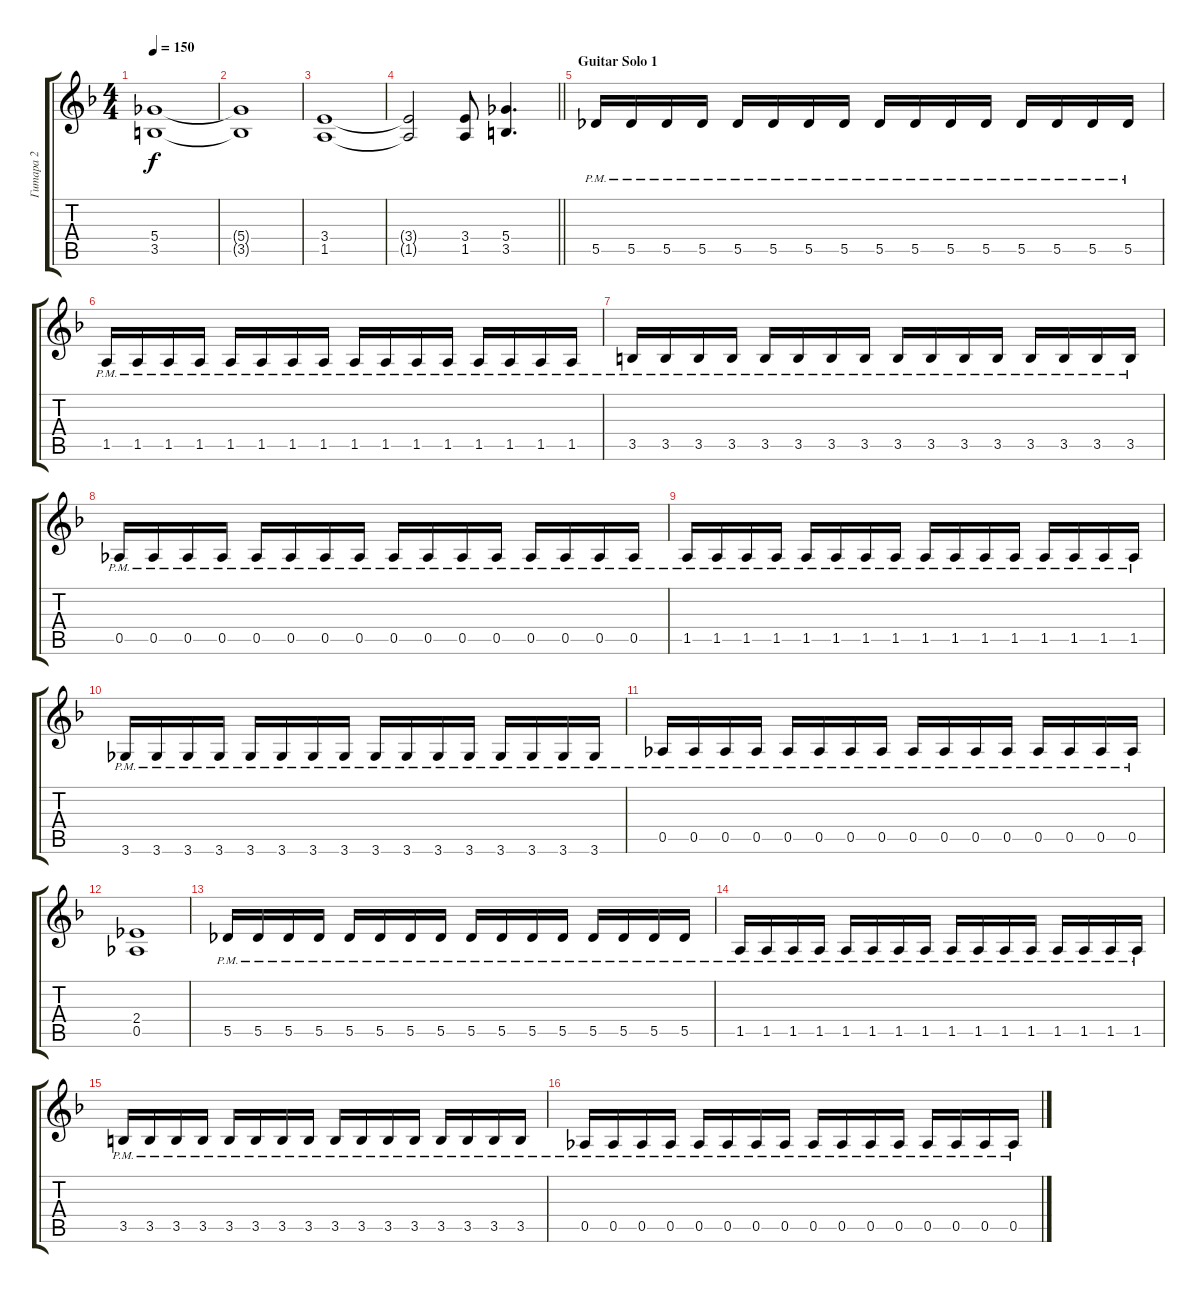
\track ("Гитара 2" "Гитара 2") {instrument distortionguitar}
\staff {score tabs}
\tuning (Eb4 Bb3 Gb3 Db3 Ab2 Eb2) {hide}
\ts (4 4)
\tempo 150
\clef g2
\ks dminor
(5.4 3.5).1{dy f} |
(5.4{t} 3.5{t}).1 |
(3.4 1.5).1 |
\barLineRight lightlight
(3.4{t} 1.5{t}).2 (3.4 1.5).8 (5.4 3.5).4{d} |
\section ("" "Guitar Solo 1")
5.5{pm}.16 5.5{pm}.16 5.5{pm}.16 5.5{pm}.16 5.5{pm}.16 5.5{pm}.16 5.5{pm}.16 5.5{pm}.16 5.5{pm}.16 5.5{pm}.16 5.5{pm}.16 5.5{pm}.16 5.5{pm}.16 5.5{pm}.16 5.5{pm}.16 5.5{pm}.16 |
1.5{pm}.16 1.5{pm}.16 1.5{pm}.16 1.5{pm}.16 1.5{pm}.16 1.5{pm}.16 1.5{pm}.16 1.5{pm}.16 1.5{pm}.16 1.5{pm}.16 1.5{pm}.16 1.5{pm}.16 1.5{pm}.16 1.5{pm}.16 1.5{pm}.16 1.5{pm}.16 |
3.5{pm}.16 3.5{pm}.16 3.5{pm}.16 3.5{pm}.16 3.5{pm}.16 3.5{pm}.16 3.5{pm}.16 3.5{pm}.16 3.5{pm}.16 3.5{pm}.16 3.5{pm}.16 3.5{pm}.16 3.5{pm}.16 3.5{pm}.16 3.5{pm}.16 3.5{pm}.16 |
0.5{pm}.16 0.5{pm}.16 0.5{pm}.16 0.5{pm}.16 0.5{pm}.16 0.5{pm}.16 0.5{pm}.16 0.5{pm}.16 0.5{pm}.16 0.5{pm}.16 0.5{pm}.16 0.5{pm}.16 0.5{pm}.16 0.5{pm}.16 0.5{pm}.16 0.5{pm}.16 |
1.5{pm}.16 1.5{pm}.16 1.5{pm}.16 1.5{pm}.16 1.5{pm}.16 1.5{pm}.16 1.5{pm}.16 1.5{pm}.16 1.5{pm}.16 1.5{pm}.16 1.5{pm}.16 1.5{pm}.16 1.5{pm}.16 1.5{pm}.16 1.5{pm}.16 1.5{pm}.16 |
3.6{pm}.16 3.6{pm}.16 3.6{pm}.16 3.6{pm}.16 3.6{pm}.16 3.6{pm}.16 3.6{pm}.16 3.6{pm}.16 3.6{pm}.16 3.6{pm}.16 3.6{pm}.16 3.6{pm}.16 3.6{pm}.16 3.6{pm}.16 3.6{pm}.16 3.6{pm}.16 |
0.5{pm}.16 0.5{pm}.16 0.5{pm}.16 0.5{pm}.16 0.5{pm}.16 0.5{pm}.16 0.5{pm}.16 0.5{pm}.16 0.5{pm}.16 0.5{pm}.16 0.5{pm}.16 0.5{pm}.16 0.5{pm}.16 0.5{pm}.16 0.5{pm}.16 0.5{pm}.16 |
(2.4 0.5).1 |
5.5{pm}.16 5.5{pm}.16 5.5{pm}.16 5.5{pm}.16 5.5{pm}.16 5.5{pm}.16 5.5{pm}.16 5.5{pm}.16 5.5{pm}.16 5.5{pm}.16 5.5{pm}.16 5.5{pm}.16 5.5{pm}.16 5.5{pm}.16 5.5{pm}.16 5.5{pm}.16 |
1.5{pm}.16 1.5{pm}.16 1.5{pm}.16 1.5{pm}.16 1.5{pm}.16 1.5{pm}.16 1.5{pm}.16 1.5{pm}.16 1.5{pm}.16 1.5{pm}.16 1.5{pm}.16 1.5{pm}.16 1.5{pm}.16 1.5{pm}.16 1.5{pm}.16 1.5{pm}.16 |
3.5{pm}.16 3.5{pm}.16 3.5{pm}.16 3.5{pm}.16 3.5{pm}.16 3.5{pm}.16 3.5{pm}.16 3.5{pm}.16 3.5{pm}.16 3.5{pm}.16 3.5{pm}.16 3.5{pm}.16 3.5{pm}.16 3.5{pm}.16 3.5{pm}.16 3.5{pm}.16 |
0.5{pm}.16 0.5{pm}.16 0.5{pm}.16 0.5{pm}.16 0.5{pm}.16 0.5{pm}.16 0.5{pm}.16 0.5{pm}.16 0.5{pm}.16 0.5{pm}.16 0.5{pm}.16 0.5{pm}.16 0.5{pm}.16 0.5{pm}.16 0.5{pm}.16 0.5{pm}.16
